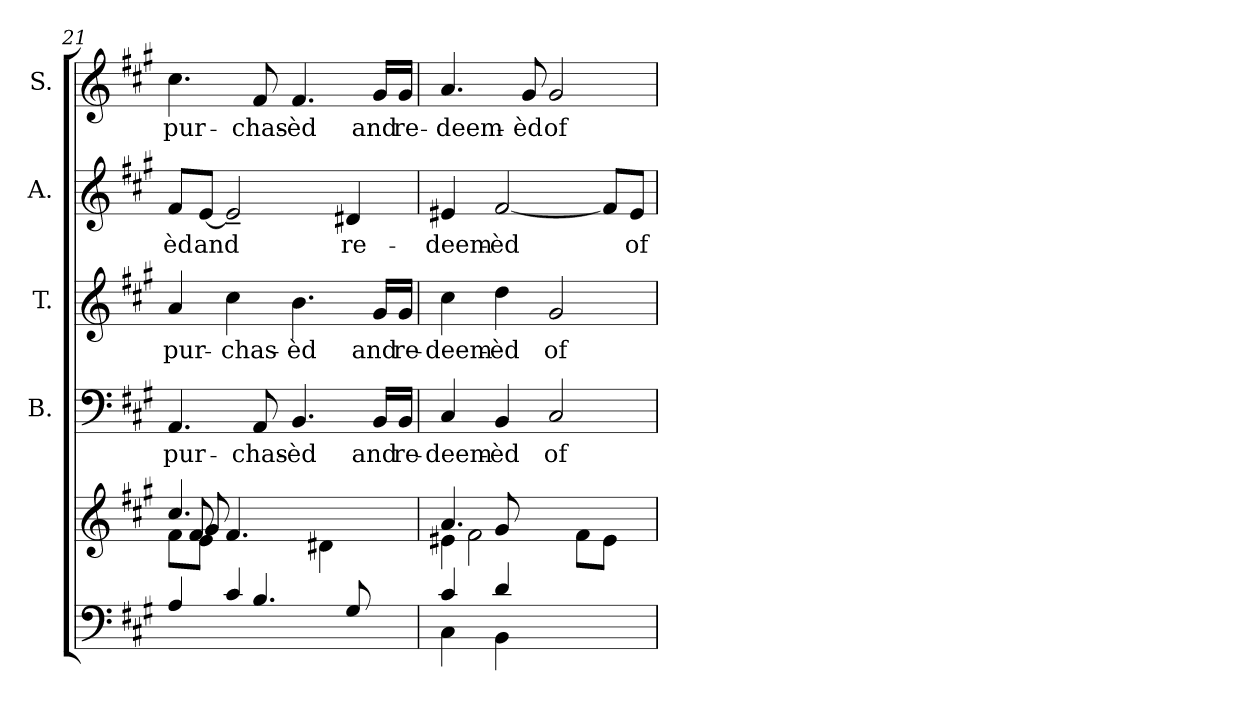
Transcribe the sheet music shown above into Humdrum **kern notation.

**kern	**kern	**kern	**text	**kern	**text	**kern	**text	**kern	**text
*part5	*part5	*part4	*part4	*part3	*part3	*part2	*part2	*part1	*part1
*staff6	*staff5	*staff4	*staff4	*staff3	*staff3	*staff2	*staff2	*staff1	*staff1
*	*	*I"B.	*	*I"T.	*	*I"A.	*	*I"S.	*
*clefF4	*clefG2	*clefF4	*	*clefG2	*	*clefG2	*	*clefG2	*
*k[f#c#g#]	*k[f#c#g#]	*k[f#c#g#]	*	*k[f#c#g#]	*	*k[f#c#g#]	*	*k[f#c#g#]	*
*A:	*A:	*A:	*	*A:	*	*A:	*	*A:	*
=21	=21	=21	=21	=21	=21	=21	=21	=21	=21
*^	*^	*	*	*	*	*	*	*	*
*	*	*	*^	*	*	*	*	*	*	*	*
*	*	*	*	*^	*	*	*	*	*	*	*	*
!	!	!	!	!	!	!	!LO:LY:b	!	!LO:LY:b	!	!LO:LY:b	!	!LO:LY:b
4A/	4.ryy	8f#\L	4.cc#/	8ryy	8ryy	4.AA/	pur-	4a/	pur-	8f#/L	-èd	4.cc#\	pur-
!	!	!	!	!	!	!	!	!	!	!	!LO:LY:b	!	!
.	.	(<8e\J	.	(8f#/)	8g#/	.	.	.	.	[<8e/J	and	.	.
!	!	!	!	!	!	!	!	!	!LO:LY:b	!	!	!	!
4c#/	.	8ryy	.	4.f#/	8ryy	.	.	4cc#\	-chas-	2e~</]	.	.	.
!	!	!	!	!	!	!	!LO:LY:b	!	!	!	!	!	!LO:LY:b
.	4.B/	2ryy	8ryy	.	2ryy	8AA/	-chas-	.	.	.	.	8f#/	-chas-
!	!	!	!	!	!	!	!LO:LY:b	!	!LO:LY:b	!	!	!	!LO:LY:b
8ryy	.	.	2ryy	.	.	4.BB/	-èd	4.b\	-èd	.	.	4.f#/	-èd
4.ryy	.	.	.	4d#X\	.	.	.	.	.	.	.	.	.
!	!	!	!	!	!	!	!	!	!	!	!LO:LY:b	!	!
.	8G#/	.	.	.	.	.	.	.	.	4d#X/	re-	.	.
!	!	!	!	!	!	!	!LO:LY:b	!	!LO:LY:b	!	!	!	!LO:LY:b
.	8ryy	8ryy	.	8ryy	8ryy	16BB/LL	and	16g#/LL	and	.	.	16g#/LL	and
!	!	!	!	!	!	!	!LO:LY:b	!	!LO:LY:b	!	!	!	!LO:LY:b
.	.	.	.	.	.	16BB/JJ	re-	16g#/JJ	re-	.	.	16g#/JJ	re-
*	*	*	*	*v	*v	*	*	*	*	*	*	*	*
=22	=22	=22	=22	=22	=22	=22	=22	=22	=22	=22	=22	=22
!	!	!	!	!	!	!LO:LY:b	!	!LO:LY:b	!	!LO:LY:b	!	!LO:LY:b
4C#\	4c#/	4e#X\	4.a/	8ryy	4C#/	-deem-	4cc#\	-deem-	4e#X/	-deem-	4.a/	-deem-
.	.	.	.	2f#\	.	.	.	.	.	.	.	.
!	!	!	!	!	!	!LO:LY:b	!	!LO:LY:b	!	!LO:LY:b	!	!
4d/	4BB\	8g#/	.	.	4BB/	-èd	4dd\	-èd	[<2f#/	-èd	.	.
!	!	!	!	!	!	!	!	!	!	!	!	!LO:LY:b
.	.	4ryy	8ryy	.	.	.	.	.	.	.	8g#/	-èd
!	!	!	!	!	!	!LO:LY:b	!	!LO:LY:b	!	!	!	!LO:LY:b
2ryy	2ryy	.	2ryy	.	2C#/	of	2g#/	of	.	.	2g#/	of
.	.	8f#\L	.	8ryy	.	.	.	.	.	.	.	.
.	.	8e#\J	.	4ryy	.	.	.	.	8f#/L]	.	.	.
!	!	!	!	!	!	!	!	!	!	!LO:LY:b	!	!
.	.	8ryy	.	.	.	.	.	.	8e#/J	of	.	.
*v	*v	*	*	*	*	*	*	*	*	*	*	*
*	*v	*v	*v	*	*	*	*	*	*	*	*
=	=	=	=	=	=	=	=	=	=
*-	*-	*-	*-	*-	*-	*-	*-	*-	*-
